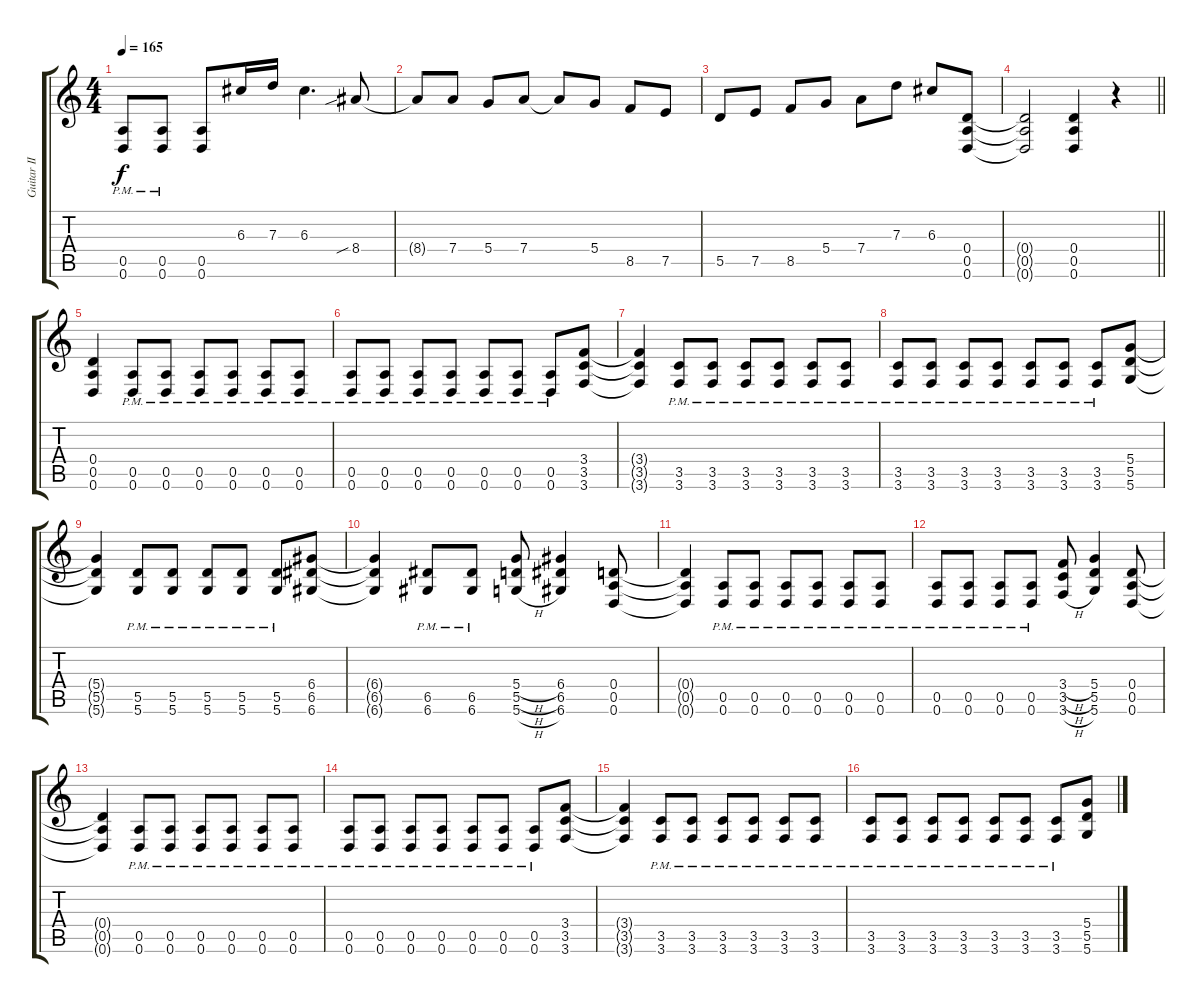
\track ("Guitar II" "Guitar II") {instrument distortionguitar}
\staff {score tabs}
\tuning (E4 B3 G3 D3 A2 D2) {hide}
\ts (4 4)
\tempo 165
\clef g2
\ks c
(0.5{pm} 0.6{pm}).8{dy f} (0.5{pm} 0.6{pm}).8 (0.5 0.6).8 6.3.16 7.3.16 6.3.4{d} 8.4{sib}.8 |
8.4{t}.8 7.4.8 5.4.8 7.4.8 7.4{t}.8 5.4.8 8.5.8 7.5.8 |
5.5.8 7.5.8 8.5.8 5.4.8 7.4.8 7.3.8 6.3.8 (0.4 0.5 0.6).8 |
\barLineRight lightlight
(0.4{t} 0.5{t} 0.6{t}).2 (0.4 0.5 0.6).4 r.4 |
(0.4 0.5 0.6).4 (0.5{pm} 0.6{pm}).8 (0.5{pm} 0.6{pm}).8 (0.5{pm} 0.6{pm}).8 (0.5{pm} 0.6{pm}).8 (0.5{pm} 0.6{pm}).8 (0.5{pm} 0.6{pm}).8 |
(0.5{pm} 0.6{pm}).8 (0.5{pm} 0.6{pm}).8 (0.5{pm} 0.6{pm}).8 (0.5{pm} 0.6{pm}).8 (0.5{pm} 0.6{pm}).8 (0.5{pm} 0.6{pm}).8 (0.5{pm} 0.6{pm}).8 (3.4 3.5 3.6).8 |
(3.4{t} 3.5{t} 3.6{t}).4 (3.5{pm} 3.6{pm}).8 (3.5{pm} 3.6{pm}).8 (3.5{pm} 3.6{pm}).8 (3.5{pm} 3.6{pm}).8 (3.5{pm} 3.6{pm}).8 (3.5{pm} 3.6{pm}).8 |
(3.5{pm} 3.6{pm}).8 (3.5{pm} 3.6{pm}).8 (3.5{pm} 3.6{pm}).8 (3.5{pm} 3.6{pm}).8 (3.5{pm} 3.6{pm}).8 (3.5{pm} 3.6{pm}).8 (3.5{pm} 3.6{pm}).8 (5.4 5.5 5.6).8 |
(5.4{t} 5.5{t} 5.6{t}).4 (5.5{pm} 5.6{pm}).8 (5.5{pm} 5.6{pm}).8 (5.5{pm} 5.6{pm}).8 (5.5{pm} 5.6{pm}).8 (5.5{pm} 5.6{pm}).8 (6.4 6.5 6.6).8 |
(6.4{t} 6.5{t} 6.6{t}).4 (6.5{pm} 6.6{pm}).8 (6.5{pm} 6.6{pm}).8 (5.4{h} 5.5{h} 5.6{h}).8 (6.4 6.5 6.6).4 (0.4 0.5 0.6).8 |
(0.4{t} 0.5{t} 0.6{t}).4 (0.5{pm} 0.6{pm}).8 (0.5{pm} 0.6{pm}).8 (0.5{pm} 0.6{pm}).8 (0.5{pm} 0.6{pm}).8 (0.5{pm} 0.6{pm}).8 (0.5{pm} 0.6{pm}).8 |
(0.5{pm} 0.6{pm}).8 (0.5{pm} 0.6{pm}).8 (0.5{pm} 0.6{pm}).8 (0.5{pm} 0.6{pm}).8 (3.4{h} 3.5{h} 3.6{h}).8 (5.4 5.5 5.6).4 (0.4 0.5 0.6).8 |
(0.4{t} 0.5{t} 0.6{t}).4 (0.5{pm} 0.6{pm}).8 (0.5{pm} 0.6{pm}).8 (0.5{pm} 0.6{pm}).8 (0.5{pm} 0.6{pm}).8 (0.5{pm} 0.6{pm}).8 (0.5{pm} 0.6{pm}).8 |
(0.5{pm} 0.6{pm}).8 (0.5{pm} 0.6{pm}).8 (0.5{pm} 0.6{pm}).8 (0.5{pm} 0.6{pm}).8 (0.5{pm} 0.6{pm}).8 (0.5{pm} 0.6{pm}).8 (0.5{pm} 0.6{pm}).8 (3.4 3.5 3.6).8 |
(3.4{t} 3.5{t} 3.6{t}).4 (3.5{pm} 3.6{pm}).8 (3.5{pm} 3.6{pm}).8 (3.5{pm} 3.6{pm}).8 (3.5{pm} 3.6{pm}).8 (3.5{pm} 3.6{pm}).8 (3.5{pm} 3.6{pm}).8 |
(3.5{pm} 3.6{pm}).8 (3.5{pm} 3.6{pm}).8 (3.5{pm} 3.6{pm}).8 (3.5{pm} 3.6{pm}).8 (3.5{pm} 3.6{pm}).8 (3.5{pm} 3.6{pm}).8 (3.5{pm} 3.6{pm}).8 (5.4 5.5 5.6).8
